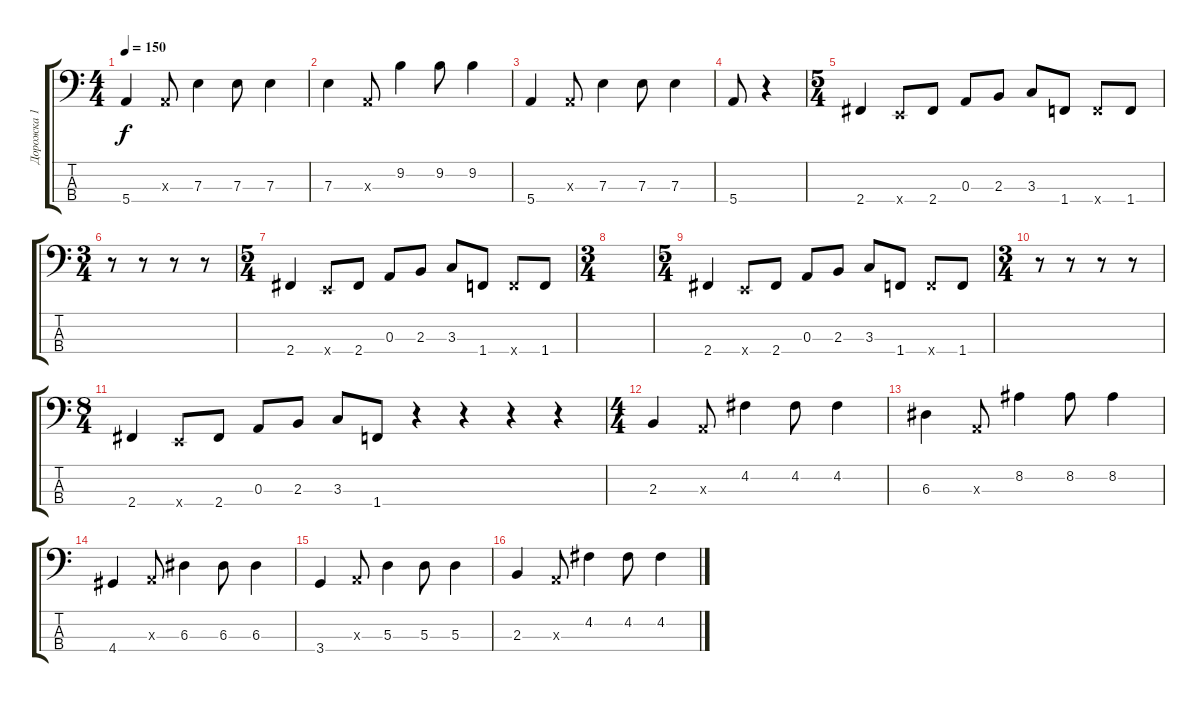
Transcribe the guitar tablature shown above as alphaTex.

\track ("Дорожка 1" "Дорожка 1") {instrument slapbass2}
\staff {score tabs}
\tuning (G2 D2 A1 E1) {hide}
\ts (4 4)
\tempo 150
\clef f4
\ks c
5.4.4{dy f volume 16 instrument electricbassfinger} 0.3{x}.8 7.3.4 7.3.8 7.3.4 |
7.3.4{volume 16 instrument electricbassfinger} 0.3{x}.8 9.2.4 9.2.8 9.2.4 |
5.4.4{volume 16 instrument electricbassfinger} 0.3{x}.8 7.3.4 7.3.8 7.3.4 |
5.4.8 r.4 |
\ts (5 4)
2.4.4{instrument slapbass2} 0.4{x}.8 2.4.8 0.3.8 2.3.8 3.3.8 1.4.8 1.4{x}.8 1.4.8 |
\ts (3 4)
r.8 r.8 r.8 r.8 |
\ts (5 4)
2.4.4 0.4{x}.8 2.4.8 0.3.8 2.3.8 3.3.8 1.4.8 1.4{x}.8 1.4.8 |
\ts (3 4)
|
\ts (5 4)
2.4.4{instrument slapbass2} 0.4{x}.8 2.4.8 0.3.8 2.3.8 3.3.8 1.4.8 1.4{x}.8 1.4.8 |
\ts (3 4)
r.8 r.8 r.8 r.8 |
\ts (8 4)
2.4.4 0.4{x}.8 2.4.8 0.3.8 2.3.8 3.3.8 1.4.8 r.4 r.4 r.4 r.4 |
\ts (4 4)
2.3.4{volume 16 instrument electricbassfinger} 0.3{x}.8 4.2.4 4.2.8 4.2.4 |
6.3.4{volume 16 instrument electricbassfinger} 0.3{x}.8 8.2.4 8.2.8 8.2.4 |
4.4.4{volume 16 instrument electricbassfinger} 0.3{x}.8 6.3.4 6.3.8 6.3.4 |
3.4.4{volume 16 instrument electricbassfinger} 0.3{x}.8 5.3.4 5.3.8 5.3.4 |
2.3.4{volume 16 instrument electricbassfinger} 0.3{x}.8 4.2.4 4.2.8 4.2.4
